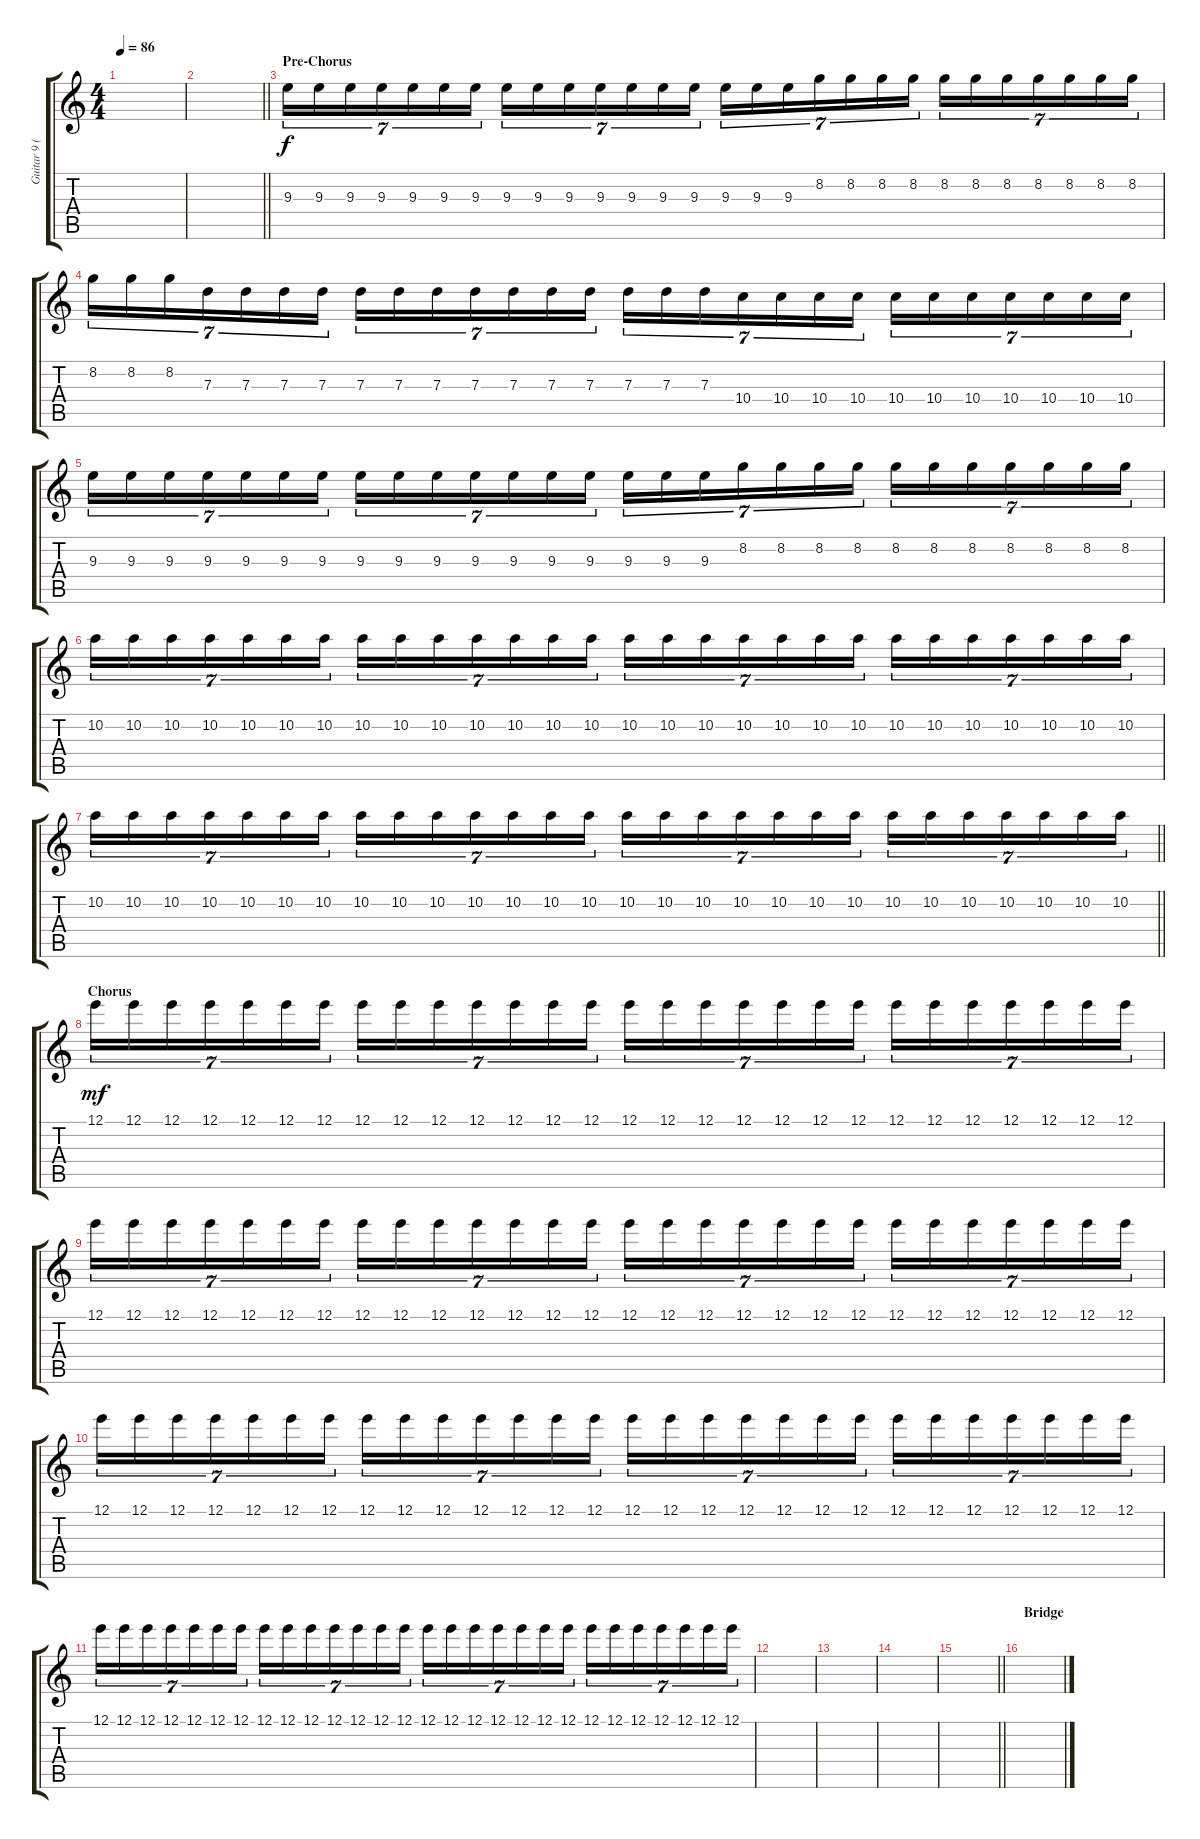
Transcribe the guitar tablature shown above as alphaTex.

\track ("Guitar 9 (Clean)" "Guitar 9 (") {instrument electricguitarclean}
\staff {score tabs}
\tuning (E4 B3 G3 D3 A2 E2) {hide}
\ts (4 4)
\tempo 86
\clef g2
\ks c
|
\barLineRight lightlight
|
\section ("" "Pre-Chorus")
9.3.16{tu (7 4)} 9.3.16{tu (7 4)} 9.3.16{tu (7 4)} 9.3.16{tu (7 4)} 9.3.16{tu (7 4)} 9.3.16{tu (7 4)} 9.3.16{tu (7 4)} 9.3.16{tu (7 4)} 9.3.16{tu (7 4)} 9.3.16{tu (7 4)} 9.3.16{tu (7 4)} 9.3.16{tu (7 4)} 9.3.16{tu (7 4)} 9.3.16{tu (7 4)} 9.3.16{tu (7 4)} 9.3.16{tu (7 4)} 9.3.16{tu (7 4)} 8.2.16{tu (7 4)} 8.2.16{tu (7 4)} 8.2.16{tu (7 4)} 8.2.16{tu (7 4)} 8.2.16{tu (7 4)} 8.2.16{tu (7 4)} 8.2.16{tu (7 4)} 8.2.16{tu (7 4)} 8.2.16{tu (7 4)} 8.2.16{tu (7 4)} 8.2.16{tu (7 4)} |
8.2.16{tu (7 4)} 8.2.16{tu (7 4)} 8.2.16{tu (7 4)} 7.3.16{tu (7 4)} 7.3.16{tu (7 4)} 7.3.16{tu (7 4)} 7.3.16{tu (7 4)} 7.3.16{tu (7 4)} 7.3.16{tu (7 4)} 7.3.16{tu (7 4)} 7.3.16{tu (7 4)} 7.3.16{tu (7 4)} 7.3.16{tu (7 4)} 7.3.16{tu (7 4)} 7.3.16{tu (7 4)} 7.3.16{tu (7 4)} 7.3.16{tu (7 4)} 10.4.16{tu (7 4)} 10.4.16{tu (7 4)} 10.4.16{tu (7 4)} 10.4.16{tu (7 4)} 10.4.16{tu (7 4)} 10.4.16{tu (7 4)} 10.4.16{tu (7 4)} 10.4.16{tu (7 4)} 10.4.16{tu (7 4)} 10.4.16{tu (7 4)} 10.4.16{tu (7 4)} |
9.3.16{tu (7 4)} 9.3.16{tu (7 4)} 9.3.16{tu (7 4)} 9.3.16{tu (7 4)} 9.3.16{tu (7 4)} 9.3.16{tu (7 4)} 9.3.16{tu (7 4)} 9.3.16{tu (7 4)} 9.3.16{tu (7 4)} 9.3.16{tu (7 4)} 9.3.16{tu (7 4)} 9.3.16{tu (7 4)} 9.3.16{tu (7 4)} 9.3.16{tu (7 4)} 9.3.16{tu (7 4)} 9.3.16{tu (7 4)} 9.3.16{tu (7 4)} 8.2.16{tu (7 4)} 8.2.16{tu (7 4)} 8.2.16{tu (7 4)} 8.2.16{tu (7 4)} 8.2.16{tu (7 4)} 8.2.16{tu (7 4)} 8.2.16{tu (7 4)} 8.2.16{tu (7 4)} 8.2.16{tu (7 4)} 8.2.16{tu (7 4)} 8.2.16{tu (7 4)} |
10.2.16{tu (7 4)} 10.2.16{tu (7 4)} 10.2.16{tu (7 4)} 10.2.16{tu (7 4)} 10.2.16{tu (7 4)} 10.2.16{tu (7 4)} 10.2.16{tu (7 4)} 10.2.16{tu (7 4)} 10.2.16{tu (7 4)} 10.2.16{tu (7 4)} 10.2.16{tu (7 4)} 10.2.16{tu (7 4)} 10.2.16{tu (7 4)} 10.2.16{tu (7 4)} 10.2.16{tu (7 4)} 10.2.16{tu (7 4)} 10.2.16{tu (7 4)} 10.2.16{tu (7 4)} 10.2.16{tu (7 4)} 10.2.16{tu (7 4)} 10.2.16{tu (7 4)} 10.2.16{tu (7 4)} 10.2.16{tu (7 4)} 10.2.16{tu (7 4)} 10.2.16{tu (7 4)} 10.2.16{tu (7 4)} 10.2.16{tu (7 4)} 10.2.16{tu (7 4)} |
\barLineRight lightlight
10.2.16{tu (7 4)} 10.2.16{tu (7 4)} 10.2.16{tu (7 4)} 10.2.16{tu (7 4)} 10.2.16{tu (7 4)} 10.2.16{tu (7 4)} 10.2.16{tu (7 4)} 10.2.16{tu (7 4)} 10.2.16{tu (7 4)} 10.2.16{tu (7 4)} 10.2.16{tu (7 4)} 10.2.16{tu (7 4)} 10.2.16{tu (7 4)} 10.2.16{tu (7 4)} 10.2.16{tu (7 4)} 10.2.16{tu (7 4)} 10.2.16{tu (7 4)} 10.2.16{tu (7 4)} 10.2.16{tu (7 4)} 10.2.16{tu (7 4)} 10.2.16{tu (7 4)} 10.2.16{tu (7 4)} 10.2.16{tu (7 4)} 10.2.16{tu (7 4)} 10.2.16{tu (7 4)} 10.2.16{tu (7 4)} 10.2.16{tu (7 4)} 10.2.16{tu (7 4)} |
\section ("" "Chorus")
12.1.16{tu (7 4) dy mf} 12.1.16{tu (7 4)} 12.1.16{tu (7 4)} 12.1.16{tu (7 4)} 12.1.16{tu (7 4)} 12.1.16{tu (7 4)} 12.1.16{tu (7 4)} 12.1.16{tu (7 4)} 12.1.16{tu (7 4)} 12.1.16{tu (7 4)} 12.1.16{tu (7 4)} 12.1.16{tu (7 4)} 12.1.16{tu (7 4)} 12.1.16{tu (7 4)} 12.1.16{tu (7 4)} 12.1.16{tu (7 4)} 12.1.16{tu (7 4)} 12.1.16{tu (7 4)} 12.1.16{tu (7 4)} 12.1.16{tu (7 4)} 12.1.16{tu (7 4)} 12.1.16{tu (7 4)} 12.1.16{tu (7 4)} 12.1.16{tu (7 4)} 12.1.16{tu (7 4)} 12.1.16{tu (7 4)} 12.1.16{tu (7 4)} 12.1.16{tu (7 4)} |
12.1.16{tu (7 4)} 12.1.16{tu (7 4)} 12.1.16{tu (7 4)} 12.1.16{tu (7 4)} 12.1.16{tu (7 4)} 12.1.16{tu (7 4)} 12.1.16{tu (7 4)} 12.1.16{tu (7 4)} 12.1.16{tu (7 4)} 12.1.16{tu (7 4)} 12.1.16{tu (7 4)} 12.1.16{tu (7 4)} 12.1.16{tu (7 4)} 12.1.16{tu (7 4)} 12.1.16{tu (7 4)} 12.1.16{tu (7 4)} 12.1.16{tu (7 4)} 12.1.16{tu (7 4)} 12.1.16{tu (7 4)} 12.1.16{tu (7 4)} 12.1.16{tu (7 4)} 12.1.16{tu (7 4)} 12.1.16{tu (7 4)} 12.1.16{tu (7 4)} 12.1.16{tu (7 4)} 12.1.16{tu (7 4)} 12.1.16{tu (7 4)} 12.1.16{tu (7 4)} |
12.1.16{tu (7 4)} 12.1.16{tu (7 4)} 12.1.16{tu (7 4)} 12.1.16{tu (7 4)} 12.1.16{tu (7 4)} 12.1.16{tu (7 4)} 12.1.16{tu (7 4)} 12.1.16{tu (7 4)} 12.1.16{tu (7 4)} 12.1.16{tu (7 4)} 12.1.16{tu (7 4)} 12.1.16{tu (7 4)} 12.1.16{tu (7 4)} 12.1.16{tu (7 4)} 12.1.16{tu (7 4)} 12.1.16{tu (7 4)} 12.1.16{tu (7 4)} 12.1.16{tu (7 4)} 12.1.16{tu (7 4)} 12.1.16{tu (7 4)} 12.1.16{tu (7 4)} 12.1.16{tu (7 4)} 12.1.16{tu (7 4)} 12.1.16{tu (7 4)} 12.1.16{tu (7 4)} 12.1.16{tu (7 4)} 12.1.16{tu (7 4)} 12.1.16{tu (7 4)} |
12.1.16{tu (7 4)} 12.1.16{tu (7 4)} 12.1.16{tu (7 4)} 12.1.16{tu (7 4)} 12.1.16{tu (7 4)} 12.1.16{tu (7 4)} 12.1.16{tu (7 4)} 12.1.16{tu (7 4)} 12.1.16{tu (7 4)} 12.1.16{tu (7 4)} 12.1.16{tu (7 4)} 12.1.16{tu (7 4)} 12.1.16{tu (7 4)} 12.1.16{tu (7 4)} 12.1.16{tu (7 4)} 12.1.16{tu (7 4)} 12.1.16{tu (7 4)} 12.1.16{tu (7 4)} 12.1.16{tu (7 4)} 12.1.16{tu (7 4)} 12.1.16{tu (7 4)} 12.1.16{tu (7 4)} 12.1.16{tu (7 4)} 12.1.16{tu (7 4)} 12.1.16{tu (7 4)} 12.1.16{tu (7 4)} 12.1.16{tu (7 4)} 12.1.16{tu (7 4)} |
|
|
|
\barLineRight lightlight
|
\section ("" "Bridge")
